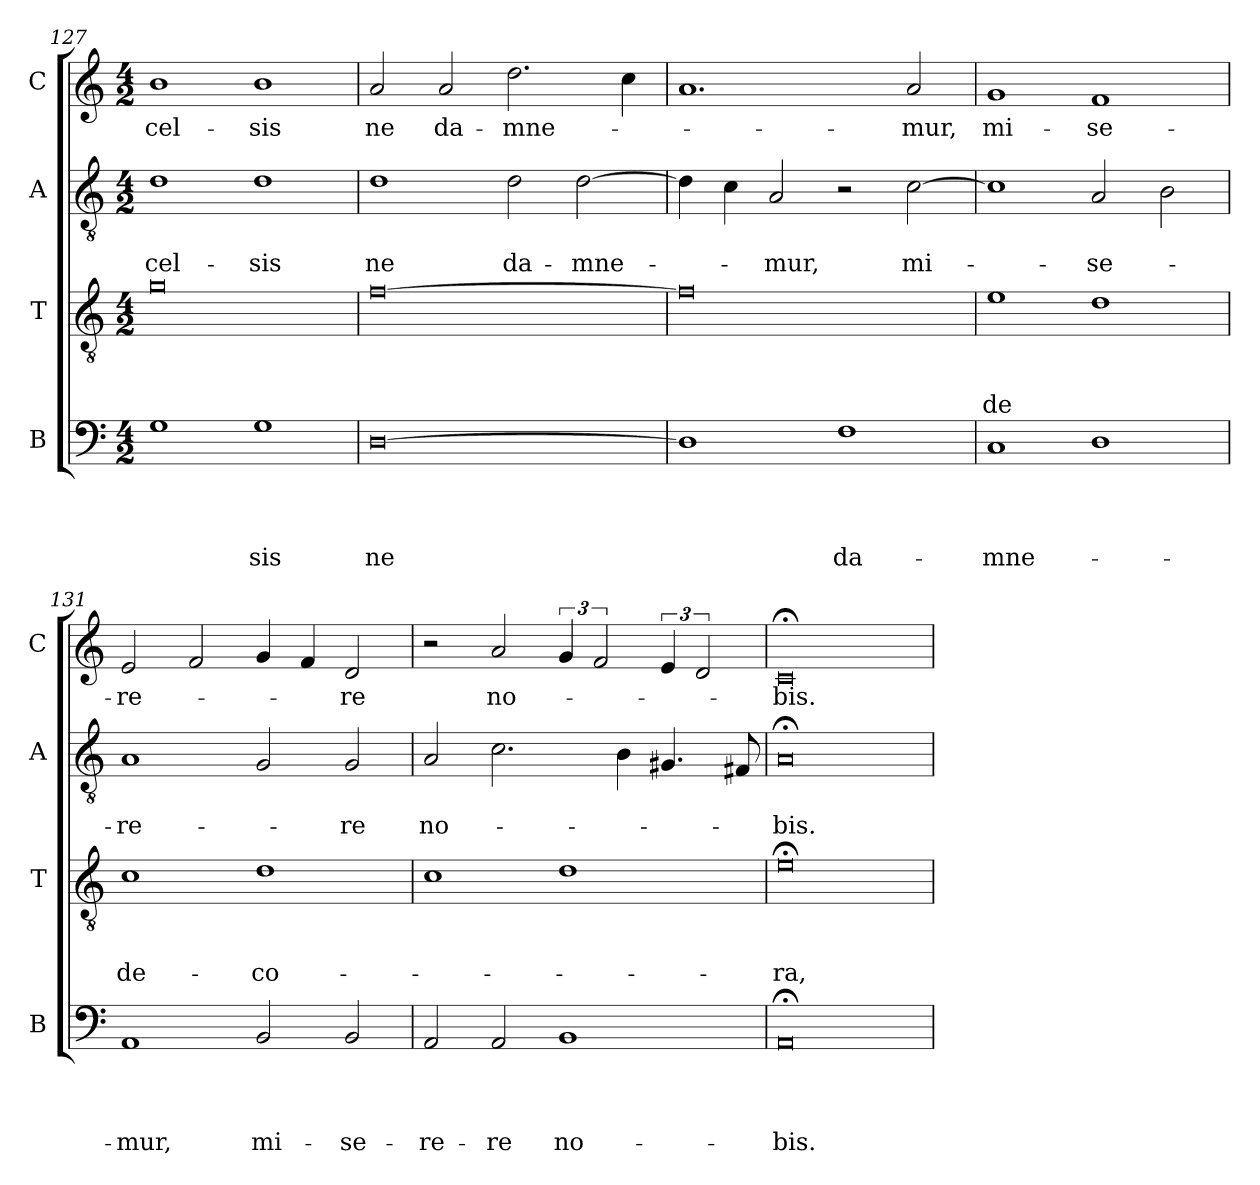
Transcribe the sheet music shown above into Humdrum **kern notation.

**kern	**text	**text	**text	**text	**kern	**text	**text	**text	**kern	**text	**text	**kern	**text
*part4	*part4	*part4	*part4	*part4	*part3	*part3	*part3	*part3	*part2	*part2	*part2	*part1	*part1
*staff4	*staff4	*staff4	*staff4	*staff4	*staff3	*staff3	*staff3	*staff3	*staff2	*staff2	*staff2	*staff1	*staff1
*I"B	*	*	*	*	*I"T	*	*	*	*I"A	*	*	*I"C	*
*I'B	*	*	*	*	*I'T	*	*	*	*I'A	*	*	*I'C	*
*clefF4	*	*	*	*	*clefGv2	*	*	*	*clefGv2	*	*	*clefG2	*
*k[]	*	*	*	*	*k[]	*	*	*	*k[]	*	*	*k[]	*
*C:	*	*	*	*	*C:	*	*	*	*C:	*	*	*C:	*
*M4/2	*	*	*	*	*M4/2	*	*	*	*M4/2	*	*	*M4/2	*
=127	=127	=127	=127	=127	=127	=127	=127	=127	=127	=127	=127	=127	=127
!	!	!	!	!	!	!	!	!	!	!	!LO:LY:b	!	!LO:LY:b
1G	.	.	.	.	0g	.	.	.	1d	.	-cel-	1b	-cel-
!	!	!	!	!LO:LY:b	!	!	!	!	!	!	!LO:LY:b	!	!LO:LY:b
1G	.	.	.	-sis	.	.	.	.	1d	.	-sis	1b	-sis
=128	=128	=128	=128	=128	=128	=128	=128	=128	=128	=128	=128	=128	=128
!	!	!	!	!LO:LY:b	!	!	!	!	!	!	!LO:LY:b	!	!LO:LY:b
[>0D	.	.	.	ne	[>0f	.	.	.	1d	.	ne	2a/	ne
!	!	!	!	!	!	!	!	!	!	!	!	!	!LO:LY:b
.	.	.	.	.	.	.	.	.	.	.	.	2a/	da-
!	!	!	!	!	!	!	!	!	!	!	!LO:LY:b	!	!LO:LY:b
.	.	.	.	.	.	.	.	.	2d\	.	da-	2.dd\	-mne-
!	!	!	!	!	!	!	!	!	!	!	!LO:LY:b	!	!
.	.	.	.	.	.	.	.	.	[>2d\	.	-mne-	.	.
.	.	.	.	.	.	.	.	.	.	.	.	4cc\	.
=129	=129	=129	=129	=129	=129	=129	=129	=129	=129	=129	=129	=129	=129
1D]	.	.	.	.	0f]	.	.	.	4d\]	.	.	1.a	.
.	.	.	.	.	.	.	.	.	4c\	.	.	.	.
!	!	!	!	!	!	!	!	!	!	!	!LO:LY:b	!	!
.	.	.	.	.	.	.	.	.	2A/	.	-mur,	.	.
!	!	!	!	!LO:LY:b	!	!	!	!	!	!	!	!	!
1F	.	.	.	da-	.	.	.	.	2r	.	.	.	.
!	!	!	!	!	!	!	!	!	!	!	!LO:LY:b	!	!LO:LY:b
.	.	.	.	.	.	.	.	.	[>2c\	.	mi-	2a/	-mur,
=130	=130	=130	=130	=130	=130	=130	=130	=130	=130	=130	=130	=130	=130
!	!	!	!	!LO:LY:b	!	!	!	!LO:LY:b	!	!	!	!	!LO:LY:b
1C	.	.	.	-mne-	1e	.	.	-de	1c]	.	.	1g	mi-
!	!	!	!	!	!	!	!	!	!	!	!LO:LY:b	!	!LO:LY:b
1D	.	.	.	.	1d	.	.	.	2A/	.	-se-	1f	-se-
.	.	.	.	.	.	.	.	.	2B\	.	.	.	.
=131	=131	=131	=131	=131	=131	=131	=131	=131	=131	=131	=131	=131	=131
!	!	!	!	!LO:LY:b	!	!	!	!LO:LY:b	!	!	!LO:LY:b	!	!LO:LY:b
1AA	.	.	.	-mur,	1c	.	.	de-	1A	.	-re-	2e/	-re-
.	.	.	.	.	.	.	.	.	.	.	.	2f/	.
!	!	!	!	!LO:LY:b	!	!	!	!LO:LY:b	!	!	!	!	!
2BB/	.	.	.	mi-	1d	.	.	-co-	2G/	.	.	4g/	.
.	.	.	.	.	.	.	.	.	.	.	.	4f/	.
!	!	!	!	!LO:LY:b	!	!	!	!	!	!	!LO:LY:b	!	!LO:LY:b
2BB/	.	.	.	-se-	.	.	.	.	2G/	.	-re	2d/	-re
!!LO:PB:g=z
=132	=132	=132	=132	=132	=132	=132	=132	=132	=132	=132	=132	=132	=132
!	!	!	!	!LO:LY:b	!	!	!	!	!	!	!LO:LY:b	!	!
2AA/	.	.	.	-re-	1c	.	.	.	2A/	.	no-	2r	.
!	!	!	!	!LO:LY:b	!	!	!	!	!	!	!	!	!LO:LY:b
2AA/	.	.	.	-re	.	.	.	.	2.c\	.	.	2a/	no-
!	!	!	!	!LO:LY:b	!	!	!	!	!	!	!	!	!
1BB	.	.	.	no-	1d	.	.	.	.	.	.	6g/	.
.	.	.	.	.	.	.	.	.	.	.	.	3f/	.
.	.	.	.	.	.	.	.	.	4B\	.	.	.	.
.	.	.	.	.	.	.	.	.	4.G#/	.	.	6e/	.
.	.	.	.	.	.	.	.	.	.	.	.	3d/	.
.	.	.	.	.	.	.	.	.	8F#/	.	.	.	.
=133	=133	=133	=133	=133	=133	=133	=133	=133	=133	=133	=133	=133	=133
!	!	!	!	!LO:LY:b	!	!	!	!LO:LY:b	!	!	!LO:LY:b	!	!LO:LY:b
0AA;	.	.	.	-bis.	0e;<	.	.	-ra,	0A;	.	-bis.	0c;	-bis.
=!	=!	=!	=!	=!	=!	=!	=!	=!	=!	=!	=!	=!	=!
*-	*-	*-	*-	*-	*-	*-	*-	*-	*-	*-	*-	*-	*-
